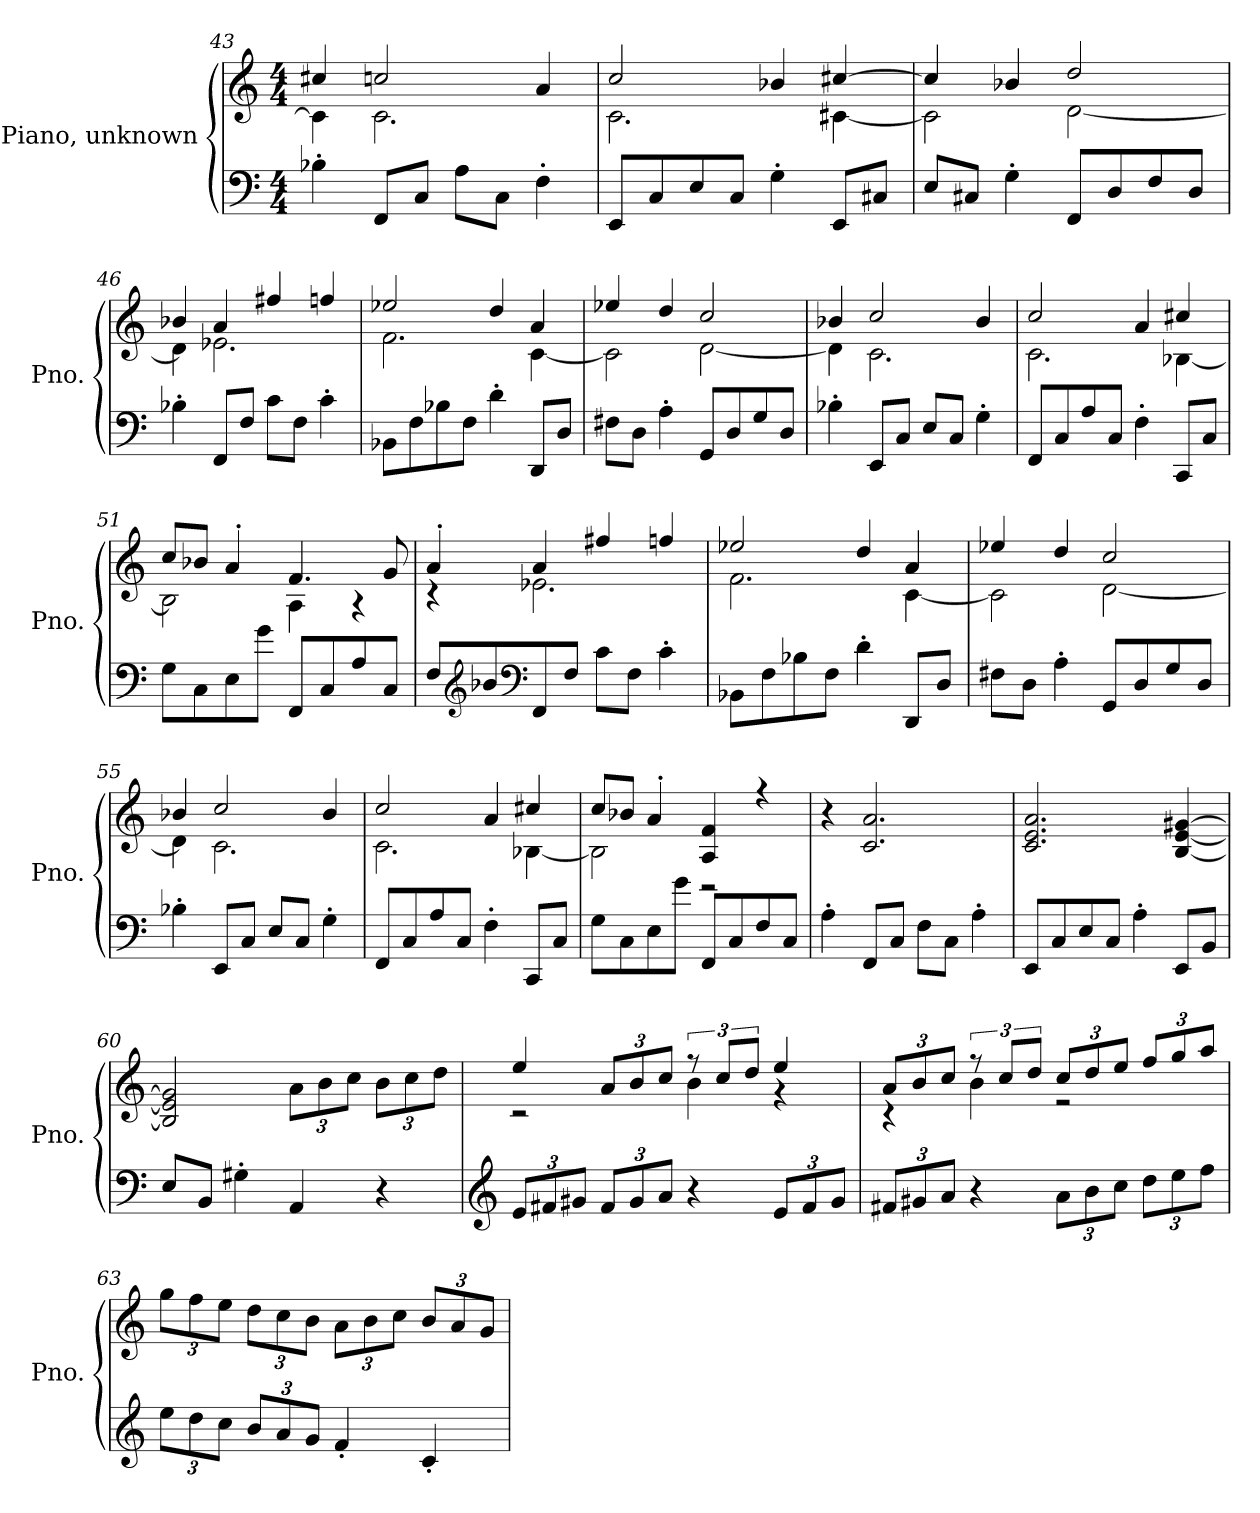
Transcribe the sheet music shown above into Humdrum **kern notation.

**kern	**kern
*part1	*part1
*staff2	*staff1
*I"Piano, unknown	*
*I'Pno.	*
*clefF4	*clefG2
*k[]	*k[]
*M4/4	*M4/4
=43	=43
*	*^
4B-X'\	4cc#X/	4c\]
8FF/L	2ccn/	2.c\
8C/J	.	.
8A\L	.	.
8C\J	.	.
4F'\	4a/	.
=44	=44	=44
8EE/L	2cc/	2.c\
8C/	.	.
8E/	.	.
8C/J	.	.
4G'\	4b-X/	.
8EE/L	[4cc#X/	[4c#X\
8C#X/J	.	.
=45	=45	=45
8E/L	4cc#/]	2c#\]
8C#X/J	.	.
4G'\	4b-X/	.
8FF/L	2dd/	[2d\
8D/	.	.
8F/	.	.
8D/J	.	.
!!LO:LB:g=z	!!
=46	=46	=46
4B-X'\	4b-X/	4d\]
8FF/L	4a/	2.e-X\
8F/J	.	.
8c\L	4ff#X/	.
8F\J	.	.
4c'\	4ffn/	.
=47	=47	=47
8BB-X\L	2ee-X/	2.f\
8F\	.	.
8B-X\	.	.
8F\J	.	.
4d'\	4dd/	.
8DD/L	4a/	[4c\
8D/J	.	.
=48	=48	=48
8F#X\L	4ee-X/	2c\]
8D\J	.	.
4A'\	4dd/	.
8GG/L	2cc/	[2d\
8D/	.	.
8G/	.	.
8D/J	.	.
=49	=49	=49
4B-X'\	4b-X/	4d\]
8EE/L	2cc/	2.c\
8C/J	.	.
8E/L	.	.
8C/J	.	.
4G'\	4b-/	.
=50	=50	=50
8FF/L	2cc/	2.c\
8C/	.	.
8A/	.	.
8C/J	.	.
4F'\	4a/	.
8CC/L	4cc#X/	[4B-X\
8C/J	.	.
!!LO:LB:g=z	!!
=51	=51	=51
8G\L	8cc/L	2B-\]
8C\	8b-X/J	.
8E\	4a'/	.
8g\J	.	.
8FF/L	4.f/	4A\
8C/	.	.
8A/	.	4r
8C/J	8g/	.
=52	=52	=52
8F/L	4a'/	4r
*clefG2	*	*
8b-X/	.	.
*clefF4	*	*
8FF/	4a/	2.e-X\
8F/J	.	.
8c\L	4ff#X/	.
8F\J	.	.
4c'\	4ffn/	.
=53	=53	=53
8BB-X\L	2ee-X/	2.f\
8F\	.	.
8B-X\	.	.
8F\J	.	.
4d'\	4dd/	.
8DD/L	4a/	[4c\
8D/J	.	.
=54	=54	=54
8F#X\L	4ee-X/	2c\]
8D\J	.	.
4A'\	4dd/	.
8GG/L	2cc/	[2d\
8D/	.	.
8G/	.	.
8D/J	.	.
=55	=55	=55
4B-X'\	4b-X/	4d\]
8EE/L	2cc/	2.c\
8C/J	.	.
8E/L	.	.
8C/J	.	.
4G'\	4b-/	.
!!LO:LB:g=z	!!
=56	=56	=56
8FF/L	2cc/	2.c\
8C/	.	.
8A/	.	.
8C/J	.	.
4F'\	4a/	.
8CC/L	4cc#X/	[4B-X\
8C/J	.	.
=57	=57	=57
8G\L	8cc/L	2B-\]
8C\	8b-X/J	.
8E\	4a'/	.
8g\J	.	.
8FF/L	4A/ 4f/	2r
8C/	.	.
8F/	4r	.
8C/J	.	.
*	*v	*v
=58	=58
4A'\	4r
8FF/L	2.c/ 2.a/
8C/J	.
8F\L	.
8C\J	.
4A'\	.
=59	=59
8EE/L	2.c/ 2.e/ 2.a/
8C/	.
8E/	.
8C/J	.
4A'\	.
8EE/L	[4B/ [4e/ [4g#X/
8BB/J	.
=60	=60
8E/L	2B/] 2e/] 2g#/]
8BB/J	.
4G#X'\	.
*	*Xbrackettup
4AA/	12a\L
.	12b\
.	12cc\J
4r	12b\L
.	12cc\
.	12dd\J
!!LO:PB:g=z
=61	=61
*clefG2	*
*Xbrackettup	*
*	*^
12e/L	4ee/	2r
12f#X/	.	.
12g#X/J	.	.
12f#/L	12a/L	.
12g#/	12b/	.
12a/J	12cc/J	.
*	*brackettup	*
4r	12r	4b\
.	12cc/L	.
.	12dd/J	.
12e/L	4ee/	4r
12f#/	.	.
12g#/J	.	.
=62	=62	=62
*	*Xbrackettup	*
12f#X/L	12a/L	4r
12g#X/	12b/	.
12a/J	12cc/J	.
*	*brackettup	*
4r	12r	4b\
.	12cc/L	.
.	12dd/J	.
*	*Xbrackettup	*
12a\L	12cc/L	2r
12b\	12dd/	.
12cc\J	12ee/J	.
12dd\L	12ff/L	.
12ee\	12gg/	.
12ff\J	12aa/J	.
*	*v	*v
=63	=63
12ee\L	12gg\L
12dd\	12ff\
12cc\J	12ee\J
12b/L	12dd\L
12a/	12cc\
12g/J	12b\J
4f'/	12a\L
.	12b\
.	12cc\J
4c'/	12b/L
.	12a/
.	12g/J
=	=
*-	*-
